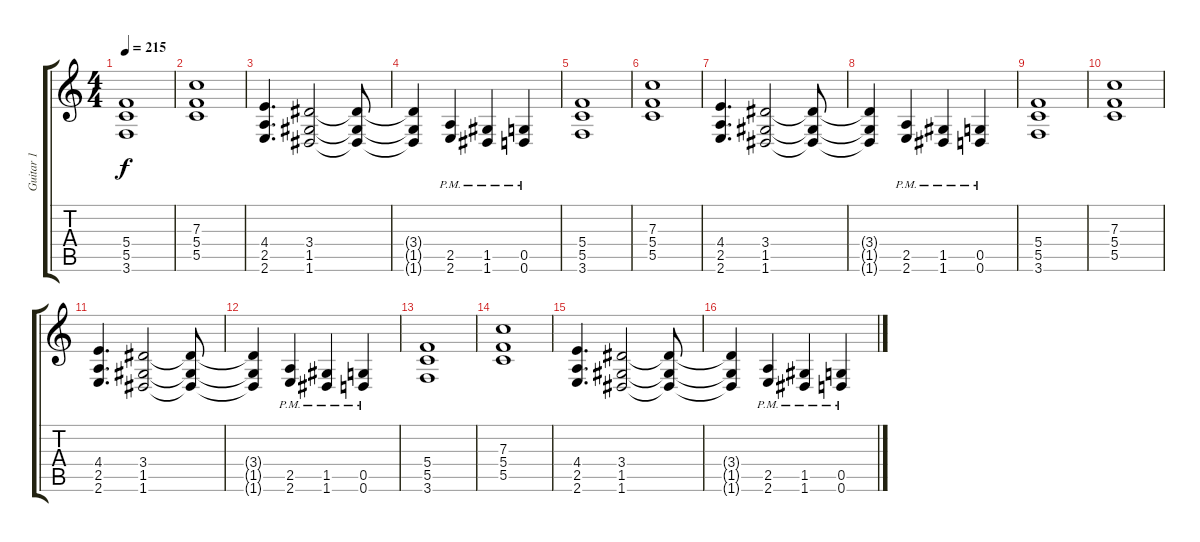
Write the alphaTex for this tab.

\track ("Guitar 1" "Guitar 1") {instrument distortionguitar}
\staff {score tabs}
\tuning (D4 A3 F3 C3 G2 D2) {hide}
\ts (4 4)
\tempo 215
\clef g2
\ks c
(5.4 5.5 3.6).1{dy f} |
(7.3 5.4 5.5).1 |
(4.4 2.5 2.6).4{d} (3.4 1.5 1.6).2 (3.4{t} 1.5{t} 1.6{t}).8 |
(3.4{t} 1.5{t} 1.6{t}).4 (2.5{pm} 2.6{pm}).4 (1.5{pm} 1.6{pm}).4 (0.5{pm} 0.6{pm}).4 |
(5.4 5.5 3.6).1 |
(7.3 5.4 5.5).1 |
(4.4 2.5 2.6).4{d} (3.4 1.5 1.6).2 (3.4{t} 1.5{t} 1.6{t}).8 |
(3.4{t} 1.5{t} 1.6{t}).4 (2.5{pm} 2.6{pm}).4 (1.5{pm} 1.6{pm}).4 (0.5{pm} 0.6{pm}).4 |
(5.4 5.5 3.6).1 |
(7.3 5.4 5.5).1 |
(4.4 2.5 2.6).4{d} (3.4 1.5 1.6).2 (3.4{t} 1.5{t} 1.6{t}).8 |
(3.4{t} 1.5{t} 1.6{t}).4 (2.5{pm} 2.6{pm}).4 (1.5{pm} 1.6{pm}).4 (0.5{pm} 0.6{pm}).4 |
(5.4 5.5 3.6).1 |
(7.3 5.4 5.5).1 |
(4.4 2.5 2.6).4{d} (3.4 1.5 1.6).2 (3.4{t} 1.5{t} 1.6{t}).8 |
(3.4{t} 1.5{t} 1.6{t}).4 (2.5{pm} 2.6{pm}).4 (1.5{pm} 1.6{pm}).4 (0.5{pm} 0.6{pm}).4
